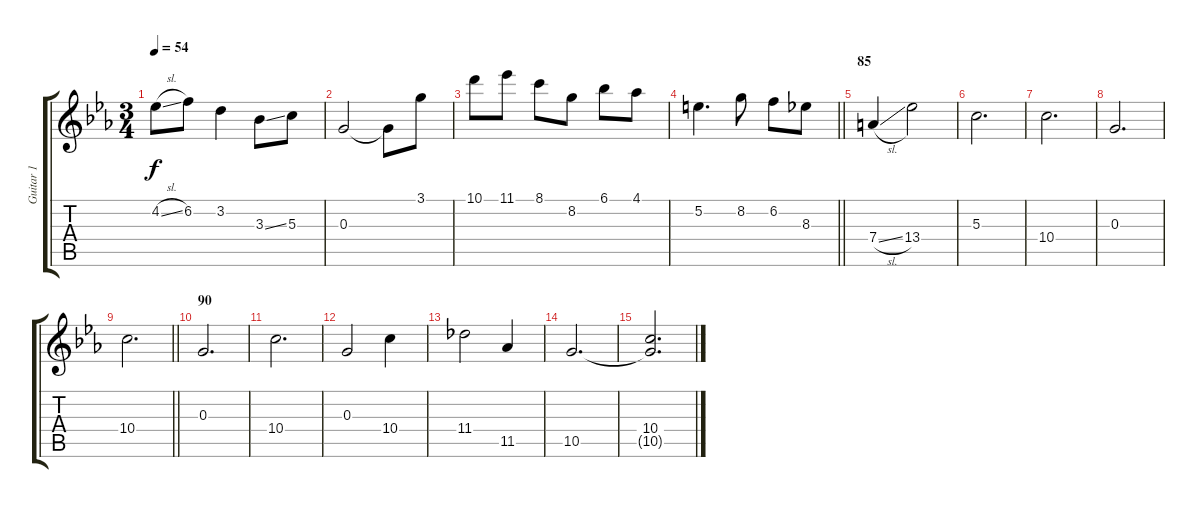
\track ("Guitar 1" "Guitar 1") {instrument acousticguitarnylon}
\staff {score tabs}
\tuning (E4 B3 G3 D3 A2 E2) {hide}
\ts (3 4)
\tempo 54
\clef g2
\ks eb
4.2{sl}.8{dy f} 6.2.8 3.2.4 3.3{ss}.8 5.3.8 |
0.3.2 0.3{t}.8 3.1.8 |
10.1.8 11.1.8 8.1.8 8.2.8 6.1.8 4.1.8 |
\barLineRight lightlight
5.2.4{d} 8.2.8 6.2.8 8.3.8 |
\section ("" "85")
7.4{sl}.4 13.4.2 |
5.3.2{d} |
10.4.2{d} |
0.3.2{d} |
\barLineRight lightlight
10.4.2{d} |
\section ("" "90")
0.3.2{d} |
10.4.2{d} |
0.3.2 10.4.4 |
11.4.2 11.5.4 |
10.5.2{d} |
(10.4 10.5{t}).2{d}
